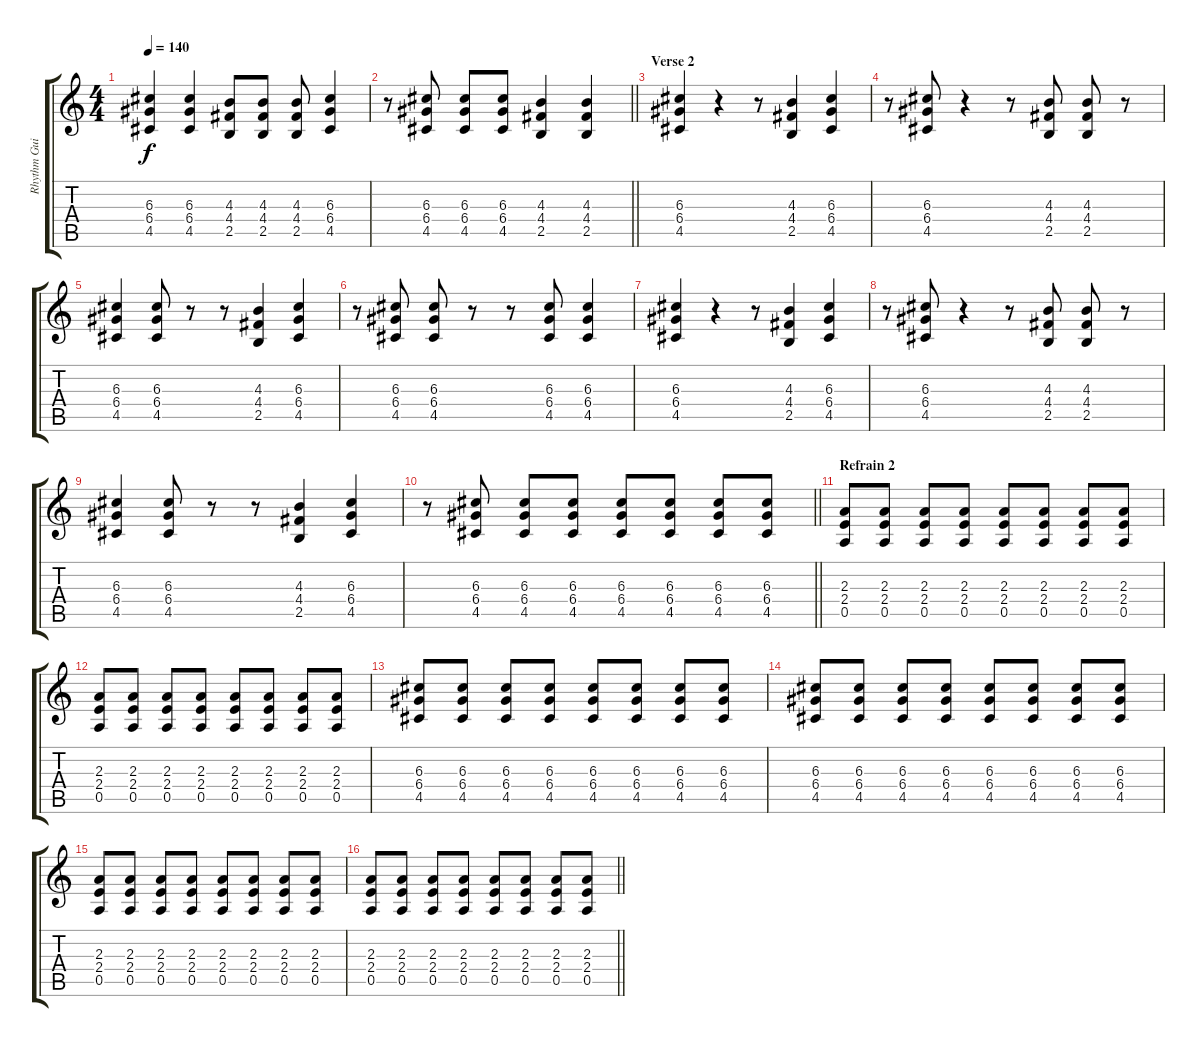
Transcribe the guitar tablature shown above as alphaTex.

\track ("Rhythm Guitar" "Rhythm Gui") {instrument distortionguitar}
\staff {score tabs}
\tuning (E4 B3 G3 D3 A2 E2) {hide}
\ts (4 4)
\tempo 140
\clef g2
\ks c
(6.3 6.4 4.5).4{dy f} (6.3 6.4 4.5).4 (4.3 4.4 2.5).8 (4.3 4.4 2.5).8 (4.3 4.4 2.5).8 (6.3 6.4 4.5).4 |
\barLineRight lightlight
r.8 (6.3 6.4 4.5).8 (6.3 6.4 4.5).8 (6.3 6.4 4.5).8 (4.3 4.4 2.5).4 (4.3 4.4 2.5).4 |
\section ("" "Verse 2")
(6.3 6.4 4.5).4 r.4 r.8 (4.3 4.4 2.5).4 (6.3 6.4 4.5).4 |
r.8 (6.3 6.4 4.5).8 r.4 r.8 (4.3 4.4 2.5).8 (4.3 4.4 2.5).8 r.8 |
(6.3 6.4 4.5).4 (6.3 6.4 4.5).8 r.8 r.8 (4.3 4.4 2.5).4 (6.3 6.4 4.5).4 |
r.8 (6.3 6.4 4.5).8 (6.3 6.4 4.5).8 r.8 r.8 (6.3 6.4 4.5).8 (6.3 6.4 4.5).4 |
(6.3 6.4 4.5).4 r.4 r.8 (4.3 4.4 2.5).4 (6.3 6.4 4.5).4 |
r.8 (6.3 6.4 4.5).8 r.4 r.8 (4.3 4.4 2.5).8 (4.3 4.4 2.5).8 r.8 |
(6.3 6.4 4.5).4 (6.3 6.4 4.5).8 r.8 r.8 (4.3 4.4 2.5).4 (6.3 6.4 4.5).4 |
\barLineRight lightlight
r.8 (6.3 6.4 4.5).8 (6.3 6.4 4.5).8 (6.3 6.4 4.5).8 (6.3 6.4 4.5).8 (6.3 6.4 4.5).8 (6.3 6.4 4.5).8 (6.3 6.4 4.5).8 |
\section ("" "Refrain 2")
(2.3 2.4 0.5).8 (2.3 2.4 0.5).8 (2.3 2.4 0.5).8 (2.3 2.4 0.5).8 (2.3 2.4 0.5).8 (2.3 2.4 0.5).8 (2.3 2.4 0.5).8 (2.3 2.4 0.5).8 |
(2.3 2.4 0.5).8 (2.3 2.4 0.5).8 (2.3 2.4 0.5).8 (2.3 2.4 0.5).8 (2.3 2.4 0.5).8 (2.3 2.4 0.5).8 (2.3 2.4 0.5).8 (2.3 2.4 0.5).8 |
(6.3 6.4 4.5).8 (6.3 6.4 4.5).8 (6.3 6.4 4.5).8 (6.3 6.4 4.5).8 (6.3 6.4 4.5).8 (6.3 6.4 4.5).8 (6.3 6.4 4.5).8 (6.3 6.4 4.5).8 |
(6.3 6.4 4.5).8 (6.3 6.4 4.5).8 (6.3 6.4 4.5).8 (6.3 6.4 4.5).8 (6.3 6.4 4.5).8 (6.3 6.4 4.5).8 (6.3 6.4 4.5).8 (6.3 6.4 4.5).8 |
(2.3 2.4 0.5).8 (2.3 2.4 0.5).8 (2.3 2.4 0.5).8 (2.3 2.4 0.5).8 (2.3 2.4 0.5).8 (2.3 2.4 0.5).8 (2.3 2.4 0.5).8 (2.3 2.4 0.5).8 |
\barLineRight lightlight
(2.3 2.4 0.5).8 (2.3 2.4 0.5).8 (2.3 2.4 0.5).8 (2.3 2.4 0.5).8 (2.3 2.4 0.5).8 (2.3 2.4 0.5).8 (2.3 2.4 0.5).8 (2.3 2.4 0.5).8
